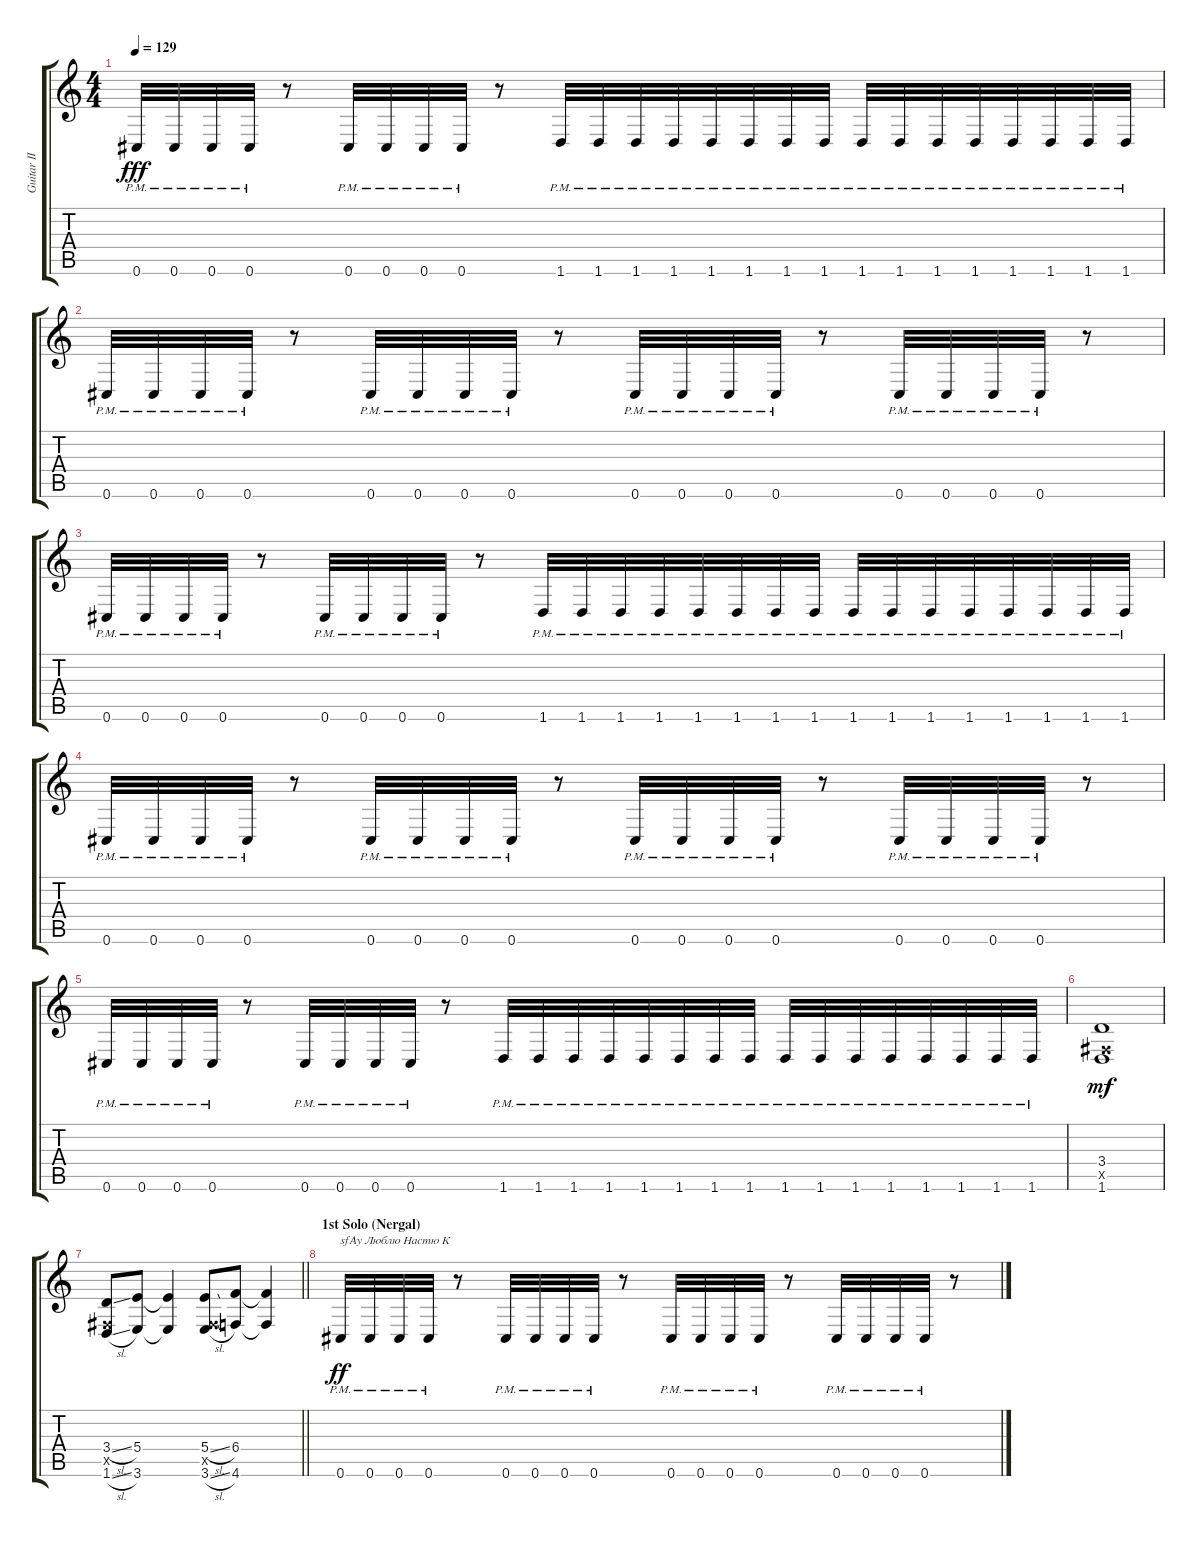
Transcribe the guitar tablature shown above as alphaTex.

\track ("Guitar II" "Guitar II") {instrument distortionguitar}
\staff {score tabs}
\tuning (Db4 Ab3 E3 B2 Gb2 Db2) {hide}
\ts (4 4)
\tempo 129
\clef g2
\ks c
0.6{pm}.32{dy fff} 0.6{pm}.32 0.6{pm}.32 0.6{pm}.32 r.8 0.6{pm}.32 0.6{pm}.32 0.6{pm}.32 0.6{pm}.32 r.8 1.6{pm}.32 1.6{pm}.32 1.6{pm}.32 1.6{pm}.32 1.6{pm}.32 1.6{pm}.32 1.6{pm}.32 1.6{pm}.32 1.6{pm}.32 1.6{pm}.32 1.6{pm}.32 1.6{pm}.32 1.6{pm}.32 1.6{pm}.32 1.6{pm}.32 1.6{pm}.32 |
0.6{pm}.32 0.6{pm}.32 0.6{pm}.32 0.6{pm}.32 r.8 0.6{pm}.32 0.6{pm}.32 0.6{pm}.32 0.6{pm}.32 r.8 0.6{pm}.32 0.6{pm}.32 0.6{pm}.32 0.6{pm}.32 r.8 0.6{pm}.32 0.6{pm}.32 0.6{pm}.32 0.6{pm}.32 r.8 |
0.6{pm}.32 0.6{pm}.32 0.6{pm}.32 0.6{pm}.32 r.8 0.6{pm}.32 0.6{pm}.32 0.6{pm}.32 0.6{pm}.32 r.8 1.6{pm}.32 1.6{pm}.32 1.6{pm}.32 1.6{pm}.32 1.6{pm}.32 1.6{pm}.32 1.6{pm}.32 1.6{pm}.32 1.6{pm}.32 1.6{pm}.32 1.6{pm}.32 1.6{pm}.32 1.6{pm}.32 1.6{pm}.32 1.6{pm}.32 1.6{pm}.32 |
0.6{pm}.32 0.6{pm}.32 0.6{pm}.32 0.6{pm}.32 r.8 0.6{pm}.32 0.6{pm}.32 0.6{pm}.32 0.6{pm}.32 r.8 0.6{pm}.32 0.6{pm}.32 0.6{pm}.32 0.6{pm}.32 r.8 0.6{pm}.32 0.6{pm}.32 0.6{pm}.32 0.6{pm}.32 r.8 |
0.6{pm}.32 0.6{pm}.32 0.6{pm}.32 0.6{pm}.32 r.8 0.6{pm}.32 0.6{pm}.32 0.6{pm}.32 0.6{pm}.32 r.8 1.6{pm}.32 1.6{pm}.32 1.6{pm}.32 1.6{pm}.32 1.6{pm}.32 1.6{pm}.32 1.6{pm}.32 1.6{pm}.32 1.6{pm}.32 1.6{pm}.32 1.6{pm}.32 1.6{pm}.32 1.6{pm}.32 1.6{pm}.32 1.6{pm}.32 1.6{pm}.32 |
(3.4 0.5{x} 1.6).1{dy mf} |
\barLineRight lightlight
(3.4{sl} 0.5{x} 1.6{sl}).8 (5.4 3.6).8 (5.4{t} 3.6{t}).4 (5.4{sl} 0.5{x} 3.6{sl}).8 (6.4 4.6).8 (6.4{t} 4.6{t}).4 |
\section ("" "1st Solo (Nergal)")
0.6{pm}.32{txt "sfAy Люблю Настю К" dy ff} 0.6{pm}.32 0.6{pm}.32 0.6{pm}.32 r.8 0.6{pm}.32 0.6{pm}.32 0.6{pm}.32 0.6{pm}.32 r.8 0.6{pm}.32 0.6{pm}.32 0.6{pm}.32 0.6{pm}.32 r.8 0.6{pm}.32 0.6{pm}.32 0.6{pm}.32 0.6{pm}.32 r.8
